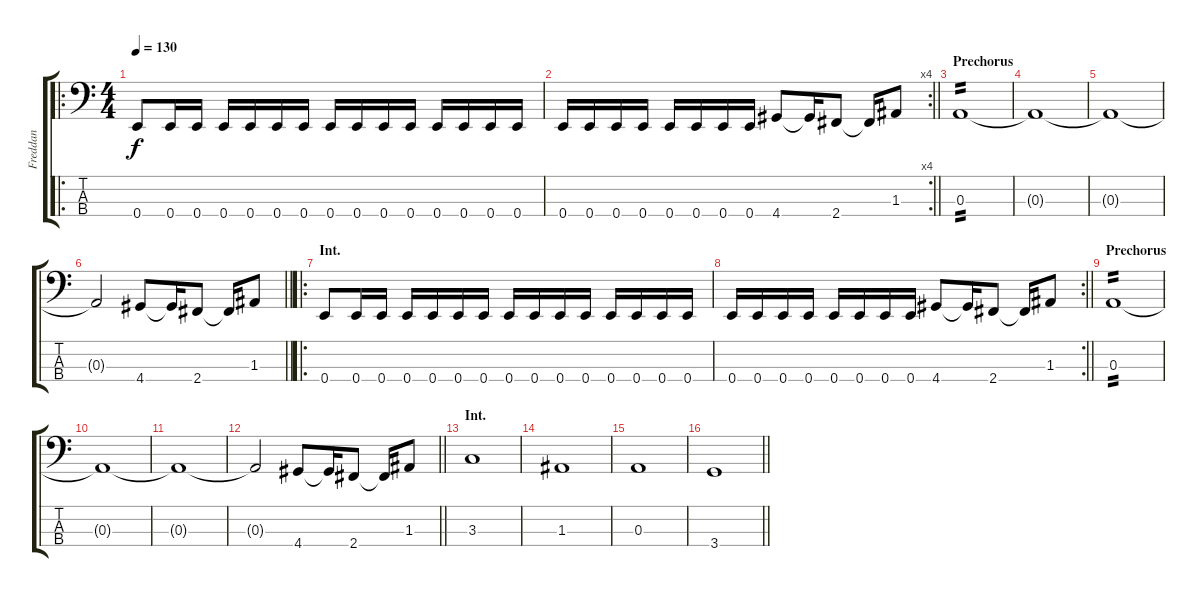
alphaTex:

\track ("Freddan" "Freddan") {instrument electricbasspick}
\staff {score tabs}
\tuning (G2 D2 A1 E1) {hide}
\ro
\ts (4 4)
\tempo 130
\clef f4
\ks c
0.4.8{dy f} 0.4.16 0.4.16 0.4.16 0.4.16 0.4.16 0.4.16 0.4.16 0.4.16 0.4.16 0.4.16 0.4.16 0.4.16 0.4.16 0.4.16 |
\rc 4
\barLineRight lightlight
0.4.16 0.4.16 0.4.16 0.4.16 0.4.16 0.4.16 0.4.16 0.4.16 4.4.8 4.4{t}.16 2.4.8 2.4{t}.16 1.3.8 |
\section ("" "Prechorus")
0.3.1{tp 2} |
0.3{t}.1 |
0.3{t}.1 |
\barLineRight lightlight
0.3{t}.2 4.4.8 4.4{t}.16 2.4.8 2.4{t}.16 1.3.8 |
\ro
\section ("" "Int.")
0.4.8 0.4.16 0.4.16 0.4.16 0.4.16 0.4.16 0.4.16 0.4.16 0.4.16 0.4.16 0.4.16 0.4.16 0.4.16 0.4.16 0.4.16 |
\rc 2
\barLineRight lightlight
0.4.16 0.4.16 0.4.16 0.4.16 0.4.16 0.4.16 0.4.16 0.4.16 4.4.8 4.4{t}.16 2.4.8 2.4{t}.16 1.3.8 |
\section ("" "Prechorus")
0.3.1{tp 2} |
0.3{t}.1 |
0.3{t}.1 |
\barLineRight lightlight
0.3{t}.2 4.4.8 4.4{t}.16 2.4.8 2.4{t}.16 1.3.8 |
\section ("" "Int.")
3.3.1 |
1.3.1 |
0.3.1 |
\barLineRight lightlight
3.4.1
